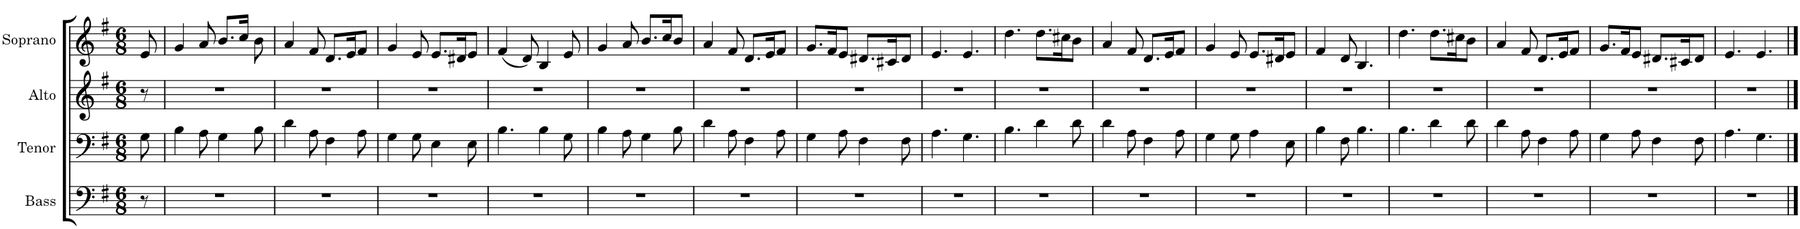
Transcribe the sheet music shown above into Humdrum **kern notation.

**kern	**kern	**kern	**kern
*part4	*part3	*part2	*part1
*staff4	*staff3	*staff2	*staff1
*I"Bass	*I"Tenor	*I"Alto	*I"Soprano
*I'B.	*I'T.	*I'A.	*I'S.
*clefF4	*clefF4	*clefG2	*clefG2
*k[f#]	*k[f#]	*k[f#]	*k[f#]
*M6/8	*M6/8	*M6/8	*M6/8
=	=	=	=
8r	8G\	8r	8e/
=1	=1	=1	=1
2.r	4B\	2.r	4g/
.	8A\	.	8a/
.	4G\	.	8.b/L
.	.	.	16cc/Jk
.	8B\	.	8b\
=2	=2	=2	=2
2.r	4d\	2.r	4a/
.	8A\	.	8f#/
.	4F#\	.	8.d/L
.	.	.	16e/K
.	8A\	.	8f#/J
=3	=3	=3	=3
2.r	4G\	2.r	4g/
.	8G\	.	8e/
.	4E\	.	8.e/L
.	.	.	16d#X/K
.	8E\	.	8e/J
=4	=4	=4	=4
2.r	4.B\	2.r	(4f#/
.	.	.	8d/)
.	4B\	.	4B/
.	8G\	.	8e/
=5	=5	=5	=5
2.r	4B\	2.r	4g/
.	8A\	.	8a/
.	4G\	.	8.b/L
.	.	.	16cc/K
.	8B\	.	8b/J
=6	=6	=6	=6
2.r	4d\	2.r	4a/
.	8A\	.	8f#/
.	4F#\	.	8.d/L
.	.	.	16e/K
.	8A\	.	8f#/J
=7	=7	=7	=7
2.r	4G\	2.r	8.g/L
.	.	.	16f#/K
.	8A\	.	8e/J
.	4F#\	.	8.d#X/L
.	.	.	16c#X/K
.	8F#\	.	8d#/J
=8	=8	=8	=8
2.r	4.A\	2.r	4.e/
.	4.G\	.	4.e/
=9	=9	=9	=9
2.r	4.B\	2.r	4.dd\
.	4d\	.	8.dd\L
.	.	.	16cc#X\K
.	8d\	.	8b\J
=10	=10	=10	=10
2.r	4d\	2.r	4a/
.	8A\	.	8f#/
.	4F#\	.	8.d/L
.	.	.	16e/K
.	8A\	.	8f#/J
=11	=11	=11	=11
2.r	4G\	2.r	4g/
.	8G\	.	8e/
.	4A\	.	8.e/L
.	.	.	16d#X/K
.	8E\	.	8e/J
=12	=12	=12	=12
2.r	4B\	2.r	4f#/
.	8F#\	.	8d/
.	4.B\	.	4.B/
=13	=13	=13	=13
2.r	4.B\	2.r	4.dd\
.	4d\	.	8.dd\L
.	.	.	16cc#X\K
.	8d\	.	8b\J
=14	=14	=14	=14
2.r	4d\	2.r	4a/
.	8A\	.	8f#/
.	4F#\	.	8.d/L
.	.	.	16e/K
.	8A\	.	8f#/J
=15	=15	=15	=15
2.r	4G\	2.r	8.g/L
.	.	.	16f#/K
.	8A\	.	8e/J
.	4F#\	.	8.d#X/L
.	.	.	16c#X/K
.	8F#\	.	8d#/J
=16	=16	=16	=16
2.r	4.A\	2.r	4.e/
.	4.G\	.	4.e/
==	==	==	==
*-	*-	*-	*-
